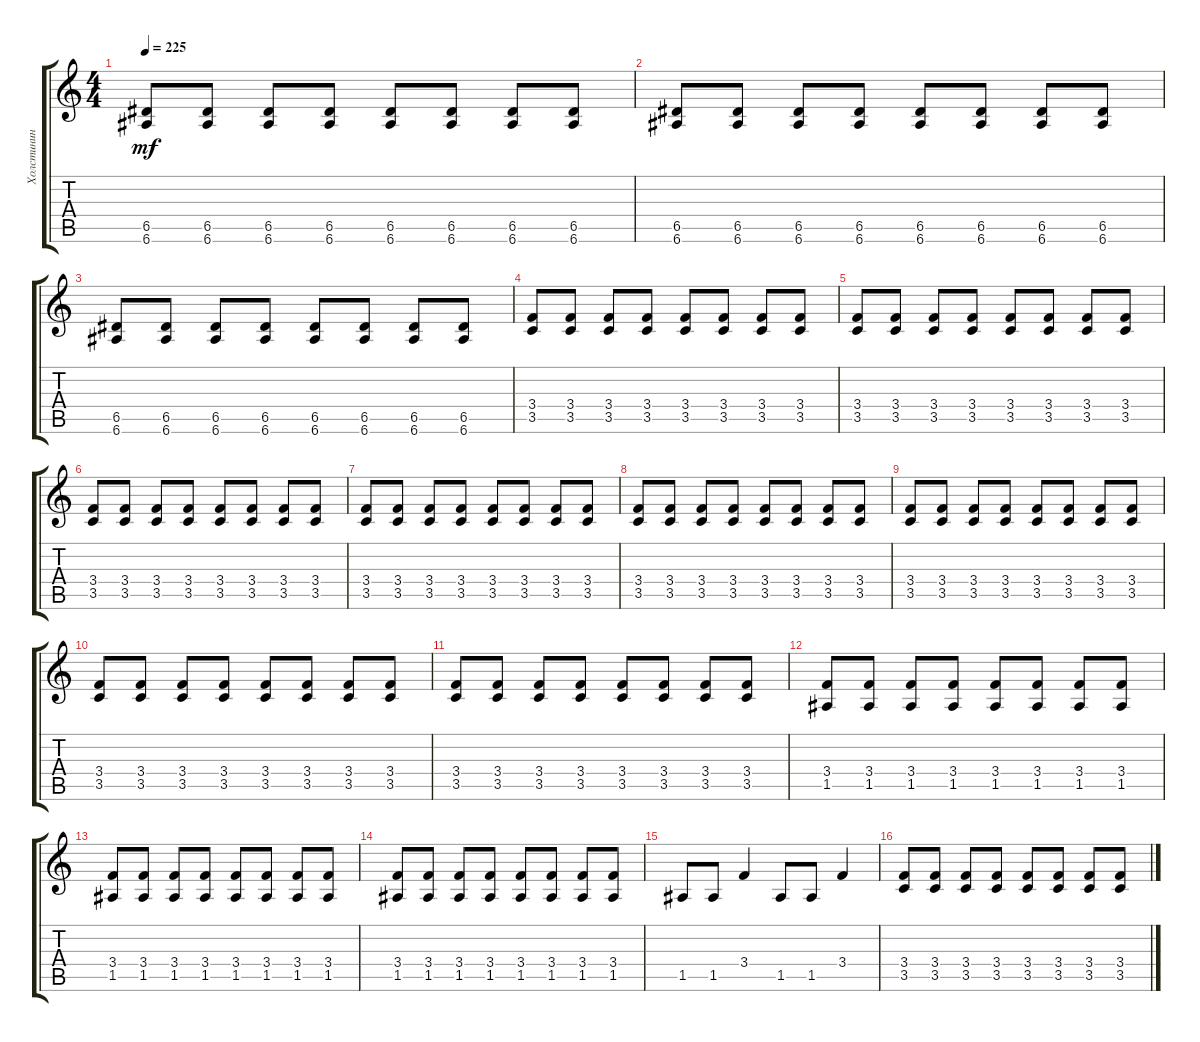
\track ("Холстинин" "Холстинин") {instrument distortionguitar}
\staff {score tabs}
\tuning (E4 B3 G3 D3 A2 E2) {hide}
\ts (4 4)
\tempo 225
\clef g2
\ks c
(6.5 6.6).8{dy mf} (6.5 6.6).8 (6.5 6.6).8 (6.5 6.6).8 (6.5 6.6).8 (6.5 6.6).8 (6.5 6.6).8 (6.5 6.6).8 |
(6.5 6.6).8 (6.5 6.6).8 (6.5 6.6).8 (6.5 6.6).8 (6.5 6.6).8 (6.5 6.6).8 (6.5 6.6).8 (6.5 6.6).8 |
(6.5 6.6).8 (6.5 6.6).8 (6.5 6.6).8 (6.5 6.6).8 (6.5 6.6).8 (6.5 6.6).8 (6.5 6.6).8 (6.5 6.6).8 |
(3.4 3.5).8 (3.4 3.5).8 (3.4 3.5).8 (3.4 3.5).8 (3.4 3.5).8 (3.4 3.5).8 (3.4 3.5).8 (3.4 3.5).8 |
(3.4 3.5).8 (3.4 3.5).8 (3.4 3.5).8 (3.4 3.5).8 (3.4 3.5).8 (3.4 3.5).8 (3.4 3.5).8 (3.4 3.5).8 |
(3.4 3.5).8 (3.4 3.5).8 (3.4 3.5).8 (3.4 3.5).8 (3.4 3.5).8 (3.4 3.5).8 (3.4 3.5).8 (3.4 3.5).8 |
(3.4 3.5).8 (3.4 3.5).8 (3.4 3.5).8 (3.4 3.5).8 (3.4 3.5).8 (3.4 3.5).8 (3.4 3.5).8 (3.4 3.5).8 |
(3.4 3.5).8 (3.4 3.5).8 (3.4 3.5).8 (3.4 3.5).8 (3.4 3.5).8 (3.4 3.5).8 (3.4 3.5).8 (3.4 3.5).8 |
(3.4 3.5).8 (3.4 3.5).8 (3.4 3.5).8 (3.4 3.5).8 (3.4 3.5).8 (3.4 3.5).8 (3.4 3.5).8 (3.4 3.5).8 |
(3.4 3.5).8 (3.4 3.5).8 (3.4 3.5).8 (3.4 3.5).8 (3.4 3.5).8 (3.4 3.5).8 (3.4 3.5).8 (3.4 3.5).8 |
(3.4 3.5).8 (3.4 3.5).8 (3.4 3.5).8 (3.4 3.5).8 (3.4 3.5).8 (3.4 3.5).8 (3.4 3.5).8 (3.4 3.5).8 |
(3.4 1.5).8 (3.4 1.5).8 (3.4 1.5).8 (3.4 1.5).8 (3.4 1.5).8 (3.4 1.5).8 (3.4 1.5).8 (3.4 1.5).8 |
(3.4 1.5).8 (3.4 1.5).8 (3.4 1.5).8 (3.4 1.5).8 (3.4 1.5).8 (3.4 1.5).8 (3.4 1.5).8 (3.4 1.5).8 |
(3.4 1.5).8 (3.4 1.5).8 (3.4 1.5).8 (3.4 1.5).8 (3.4 1.5).8 (3.4 1.5).8 (3.4 1.5).8 (3.4 1.5).8 |
1.5.8 1.5.8 3.4.4 1.5.8 1.5.8 3.4.4 |
(3.4 3.5).8 (3.4 3.5).8 (3.4 3.5).8 (3.4 3.5).8 (3.4 3.5).8 (3.4 3.5).8 (3.4 3.5).8 (3.4 3.5).8
